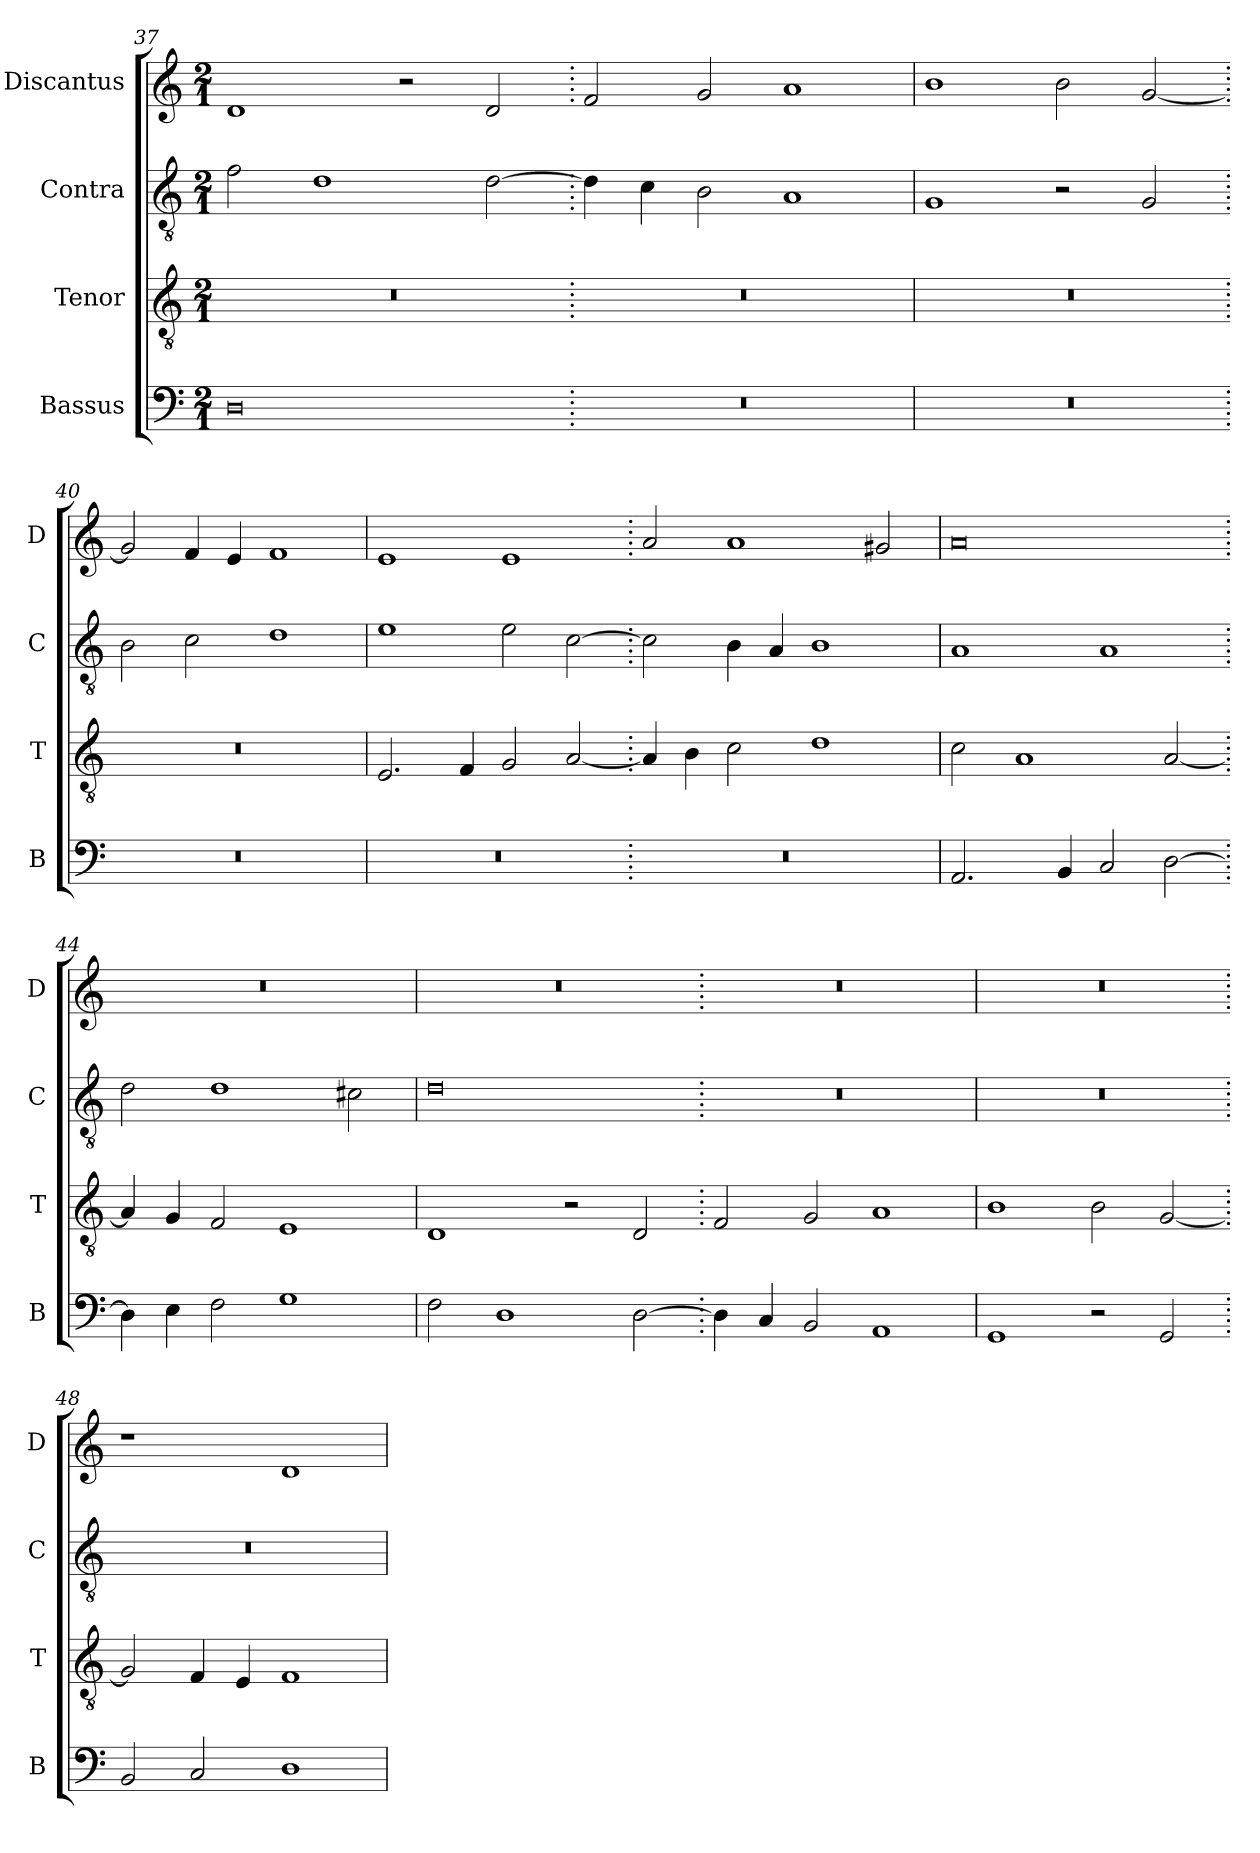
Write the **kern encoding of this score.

**kern	**kern	**kern	**kern
*part4	*part3	*part2	*part1
*staff4	*staff3	*staff2	*staff1
*I"Bassus	*I"Tenor	*I"Contra	*I"Discantus
*I'B	*I'T	*I'C	*I'D
*clefF4	*clefGv2	*clefGv2	*clefG2
*k[]	*k[]	*k[]	*k[]
*M2/1	*M2/1	*M2/1	*M2/1
=37	=37	=37	=37
0D	0r	2f\	1d
.	.	1d	.
.	.	.	2r
.	.	[2d\	2d/
=38.	=38.	=38.	=38.
0r	0r	4d\]	2f/
.	.	4c\	.
.	.	2B\	2g/
.	.	1A	1a
=39	=39	=39	=39
0r	0r	1G	1b
.	.	2r	2b\
.	.	2G/	[2g/
=40.	=40.	=40.	=40.
0r	0r	2B\	2g/]
.	.	2c\	4f/
.	.	.	4e/
.	.	1d	1f
=41	=41	=41	=41
0r	2.E/	1e	1e
.	4F/	.	.
.	2G/	2e\	1e
.	[2A/	[2c\	.
=42.	=42.	=42.	=42.
0r	4A/]	2c\]	2a/
.	4B\	.	.
.	2c\	4B\	1a
.	.	4A/	.
.	1d	1B	.
.	.	.	2g#X/
=43	=43	=43	=43
2.AA/	2c\	1A	0a
.	1A	.	.
4BB/	.	.	.
2C/	.	1A	.
[2D\	[2A/	.	.
=44.	=44.	=44.	=44.
4D\]	4A/]	2d\	0r
4E\	4G/	.	.
2F\	2F/	1d	.
1G	1E	.	.
.	.	2c#X\	.
=45	=45	=45	=45
2F\	1D	0d	0r
1D	.	.	.
.	2r	.	.
[2D\	2D/	.	.
=46.	=46.	=46.	=46.
4D\]	2F/	0r	0r
4C/	.	.	.
2BB/	2G/	.	.
1AA	1A	.	.
=47	=47	=47	=47
1GG	1B	0r	0r
2r	2B\	.	.
2GG/	[2G/	.	.
=48.	=48.	=48.	=48.
2BB/	2G/]	0r	1r
2C/	4F/	.	.
.	4E/	.	.
1D	1F	.	1d
=	=	=	=
*-	*-	*-	*-
